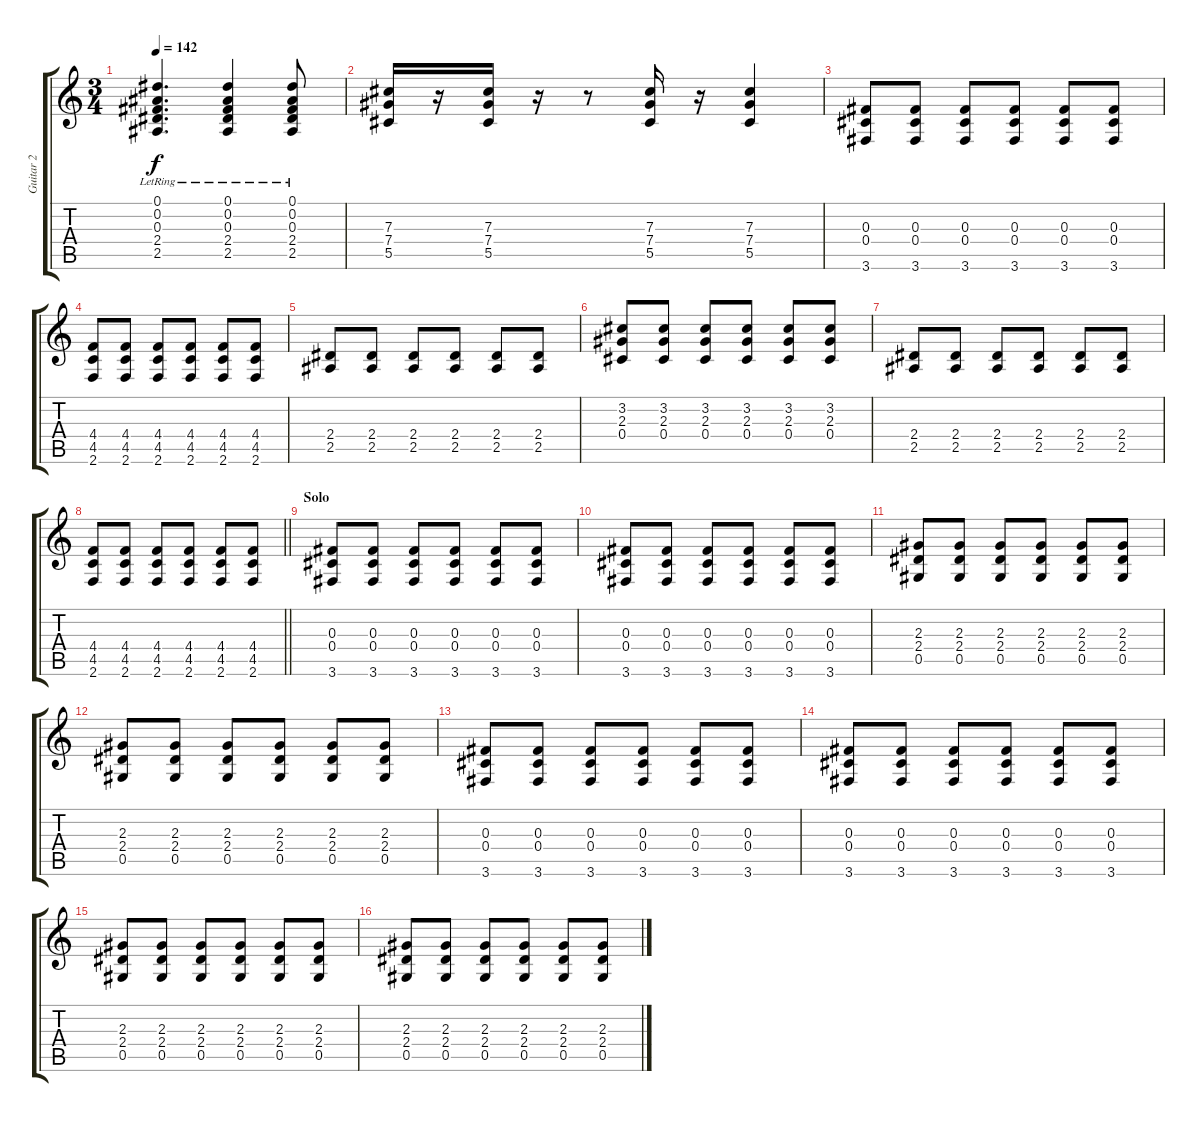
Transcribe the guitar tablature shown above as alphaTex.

\track ("Guitar 2" "Guitar 2") {instrument distortionguitar}
\staff {score tabs}
\tuning (Eb4 Bb3 Gb3 Db3 Ab2 Eb2) {hide}
\ts (3 4)
\tempo 142
\clef g2
\ks c
(0.1 0.2 0.3 2.4{lr} 2.5{lr}).4{d dy f} (0.1 0.2 0.3 2.4{lr} 2.5{lr}).4 (0.1 0.2 0.3 2.4{lr} 2.5{lr}).8 |
(7.3 7.4 5.5).16{instrument distortionguitar} r.16 (7.3 7.4 5.5).16 r.16 r.8 (7.3 7.4 5.5).16 r.16 (7.3 7.4 5.5).4 |
(0.3 0.4 3.6).8 (0.3 0.4 3.6).8 (0.3 0.4 3.6).8 (0.3 0.4 3.6).8 (0.3 0.4 3.6).8 (0.3 0.4 3.6).8 |
(4.4 4.5 2.6).8 (4.4 4.5 2.6).8 (4.4 4.5 2.6).8 (4.4 4.5 2.6).8 (4.4 4.5 2.6).8 (4.4 4.5 2.6).8 |
(2.4 2.5).8 (2.4 2.5).8 (2.4 2.5).8 (2.4 2.5).8 (2.4 2.5).8 (2.4 2.5).8 |
(3.2 2.3 0.4).8 (3.2 2.3 0.4).8 (3.2 2.3 0.4).8 (3.2 2.3 0.4).8 (3.2 2.3 0.4).8 (3.2 2.3 0.4).8 |
(2.4 2.5).8 (2.4 2.5).8 (2.4 2.5).8 (2.4 2.5).8 (2.4 2.5).8 (2.4 2.5).8 |
\barLineRight lightlight
(4.4 4.5 2.6).8 (4.4 4.5 2.6).8 (4.4 4.5 2.6).8 (4.4 4.5 2.6).8 (4.4 4.5 2.6).8 (4.4 4.5 2.6).8 |
\section ("" "Solo")
(0.3 0.4 3.6).8 (0.3 0.4 3.6).8 (0.3 0.4 3.6).8 (0.3 0.4 3.6).8 (0.3 0.4 3.6).8 (0.3 0.4 3.6).8 |
(0.3 0.4 3.6).8 (0.3 0.4 3.6).8 (0.3 0.4 3.6).8 (0.3 0.4 3.6).8 (0.3 0.4 3.6).8 (0.3 0.4 3.6).8 |
(2.3 2.4 0.5).8 (2.3 2.4 0.5).8 (2.3 2.4 0.5).8 (2.3 2.4 0.5).8 (2.3 2.4 0.5).8 (2.3 2.4 0.5).8 |
(2.3 2.4 0.5).8 (2.3 2.4 0.5).8 (2.3 2.4 0.5).8 (2.3 2.4 0.5).8 (2.3 2.4 0.5).8 (2.3 2.4 0.5).8 |
(0.3 0.4 3.6).8 (0.3 0.4 3.6).8 (0.3 0.4 3.6).8 (0.3 0.4 3.6).8 (0.3 0.4 3.6).8 (0.3 0.4 3.6).8 |
(0.3 0.4 3.6).8 (0.3 0.4 3.6).8 (0.3 0.4 3.6).8 (0.3 0.4 3.6).8 (0.3 0.4 3.6).8 (0.3 0.4 3.6).8 |
(2.3 2.4 0.5).8 (2.3 2.4 0.5).8 (2.3 2.4 0.5).8 (2.3 2.4 0.5).8 (2.3 2.4 0.5).8 (2.3 2.4 0.5).8 |
(2.3 2.4 0.5).8 (2.3 2.4 0.5).8 (2.3 2.4 0.5).8 (2.3 2.4 0.5).8 (2.3 2.4 0.5).8 (2.3 2.4 0.5).8
